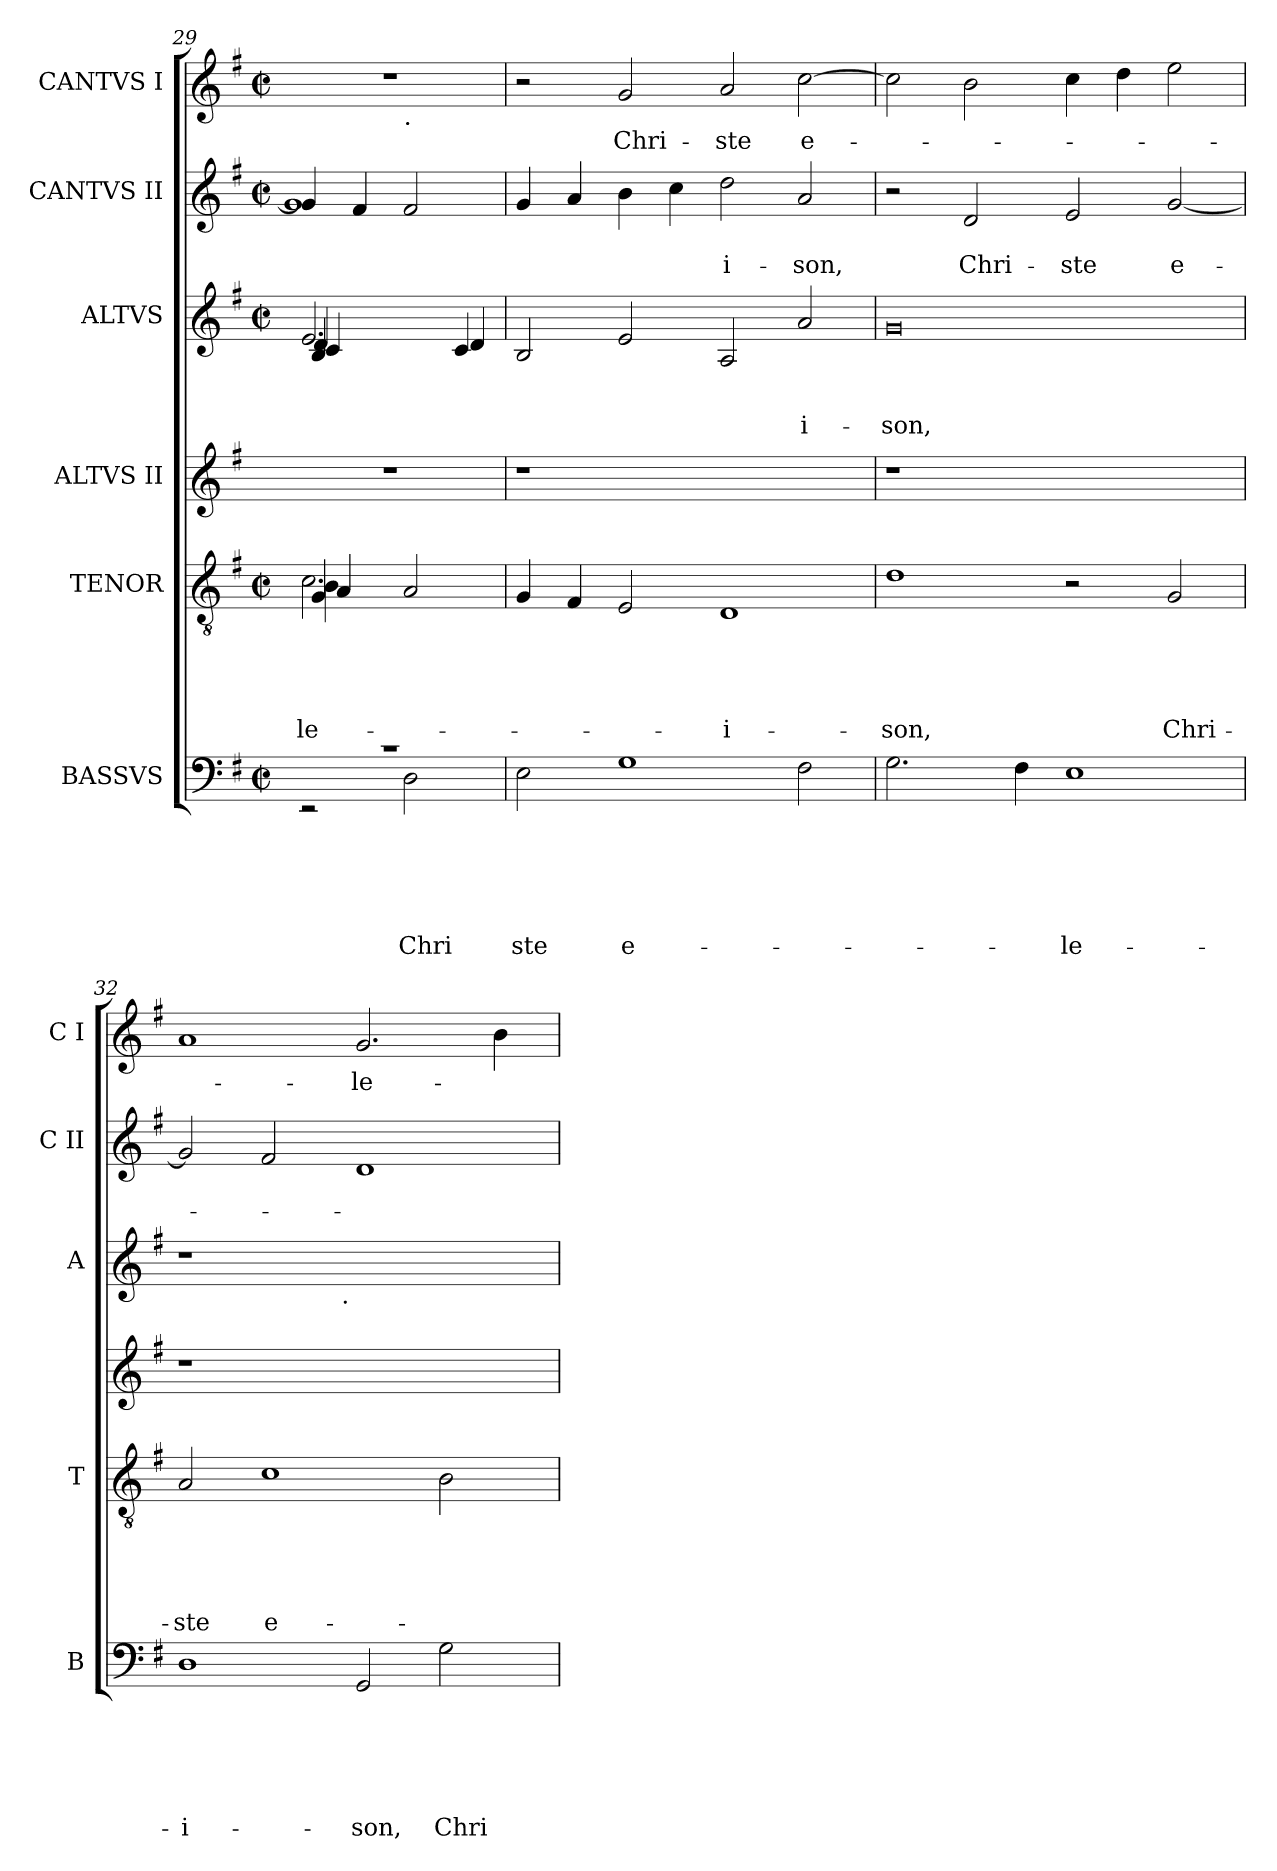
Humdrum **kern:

**kern	**text	**text	**text	**text	**text	**text	**kern	**text	**text	**text	**text	**text	**kern	**kern	**text	**text	**text	**kern	**text	**text	**kern	**text
*part6	*part6	*part6	*part6	*part6	*part6	*part6	*part5	*part5	*part5	*part5	*part5	*part5	*part4	*part3	*part3	*part3	*part3	*part2	*part2	*part2	*part1	*part1
*staff6	*staff6	*staff6	*staff6	*staff6	*staff6	*staff6	*staff5	*staff5	*staff5	*staff5	*staff5	*staff5	*staff4	*staff3	*staff3	*staff3	*staff3	*staff2	*staff2	*staff2	*staff1	*staff1
*I"BASSVS	*	*	*	*	*	*	*I"TENOR	*	*	*	*	*	*I"ALTVS II	*I"ALTVS	*	*	*	*I"CANTVS II	*	*	*I"CANTVS I	*
*I'B	*	*	*	*	*	*	*I'T	*	*	*	*	*	*	*I'A	*	*	*	*I'C II	*	*	*I'C I	*
*clefF4	*	*	*	*	*	*	*clefGv2	*	*	*	*	*	*clefG2	*clefG2	*	*	*	*clefG2	*	*	*clefG2	*
*k[f#]	*	*	*	*	*	*	*k[f#]	*	*	*	*	*	*k[f#]	*k[f#]	*	*	*	*k[f#]	*	*	*k[f#]	*
*G:	*	*	*	*	*	*	*G:	*	*	*	*	*	*G:	*G:	*	*	*	*G:	*	*	*G:	*
*M2/2	*	*	*	*	*	*	*M2/2	*	*	*	*	*	*	*M2/2	*	*	*	*M2/2	*	*	*M2/2	*
*met(c|)	*	*	*	*	*	*	*met(c|)	*	*	*	*	*	*	*met(c|)	*	*	*	*met(c|)	*	*	*met(c|)	*
=29	=29	=29	=29	=29	=29	=29	=29	=29	=29	=29	=29	=29	=29	=29	=29	=29	=29	=29	=29	=29	=29	=29
*^	*	*	*	*	*	*	*	*	*	*	*	*	*	*	*	*	*	*	*	*	*	*
!	!	!	!	!	!	!	!	!	!	!	!	!	!LO:LY:b	!	!	!	!	!	!	!	!	!	!
*	*	*	*	*	*	*	*	*^	*	*	*	*	*	*	*^	*	*	*	*^	*	*	*^	*
*	*	*	*	*	*	*	*	*	*^	*	*	*	*	*	*	*	*^	*	*	*	*	*	*	*	*	*	*
*	*	*	*	*	*	*	*	*	*	*^	*	*	*	*	*	*	*	*	*^	*	*	*	*	*	*	*	*	*	*
1rc	2rEE	.	.	.	.	.	.	2.c\	4B\	4A/	4G/	.	.	.	.	-le-	1r	2.e/	4d/	4c/	4B/	.	.	.	4g/]	1g	.	.	1r	2ryy	.
.	.	.	.	.	.	.	.	.	2.ryy	2.ryy	4ryy	.	.	.	.	.	.	.	2.ryy	2.ryy	2ryy	.	.	.	4f#/	.	.	.	.	.	.
!	!	!	!	!	!	!	!	!	!	!	!	!	!	!	!	!	!	!	!	!	!	!	!	!	!	!	!	!	!	!LO:TX:b:t=.	!
!	!	!	!	!	!	!	!LO:LY:b	!	!	!	!	!	!	!	!	!	!	!	!	!	!	!	!	!	!	!	!	!	!	!	!
.	2D\	.	.	.	.	.	Chri-	.	.	.	2A/	.	.	.	.	.	.	.	.	.	.	.	.	.	2f#/	.	.	.	.	2ryy	.
.	.	.	.	.	.	.	.	4ryy	.	.	.	.	.	.	.	.	.	4c/	.	.	4d/	.	.	.	.	.	.	.	.	.	.
*v	*v	*	*	*	*	*	*	*	*	*	*	*	*	*	*	*	*	*	*	*	*	*	*	*	*v	*v	*	*	*	*	*
*	*	*	*	*	*	*	*v	*v	*v	*v	*	*	*	*	*	*	*	*	*	*	*	*	*	*	*	*	*	*	*
=30	=30	=30	=30	=30	=30	=30	=30	=30	=30	=30	=30	=30	=30	=30	=30	=30	=30	=30	=30	=30	=30	=30	=30	=30	=30	=30
!	!	!	!	!	!	!LO:LY:b	!	!	!	!	!	!	!	!	!	!	!	!	!	!	!	!	!	!	!	!
*	*	*	*	*	*	*	*	*	*	*	*	*	*	*v	*v	*v	*v	*	*	*	*	*	*	*v	*v	*
2E\	.	.	.	.	.	-ste	4G/	.	.	.	.	.	1r	2B/	.	.	.	4g/	.	.	2r	.
.	.	.	.	.	.	.	4F#/	.	.	.	.	.	.	.	.	.	.	4a/	.	.	.	.
!	!	!	!	!	!	!LO:LY:b:rj	!	!	!	!	!	!	!	!	!	!	!	!	!	!	!	!LO:LY:b
1G	.	.	.	.	.	e-	2E/	.	.	.	.	.	.	2e/	.	.	.	4b\	.	.	2g/	Chri-
.	.	.	.	.	.	.	.	.	.	.	.	.	.	.	.	.	.	4cc\	.	.	.	.
!	!	!	!	!	!	!	!	!	!	!	!	!LO:LY:b:rj	!	!	!	!	!	!	!	!LO:LY:b	!	!LO:LY:b
.	.	.	.	.	.	.	1D	.	.	.	.	-i-	1ryy	2A/	.	.	.	2dd\	.	-i-	2a/	-ste
!	!	!	!	!	!	!	!	!	!	!	!	!	!	!	!	!	!LO:LY:b	!	!	!LO:LY:b	!	!LO:LY:b
2F#\	.	.	.	.	.	.	.	.	.	.	.	.	.	2a/	.	.	-i-	2a/	.	-son,	[>2cc\	e-
!!LO:PB:g=z
=31	=31	=31	=31	=31	=31	=31	=31	=31	=31	=31	=31	=31	=31	=31	=31	=31	=31	=31	=31	=31	=31	=31
!	!	!	!	!	!	!	!	!	!	!	!	!LO:LY:b	!	!	!	!	!LO:LY:b	!	!	!	!	!
2.G\	.	.	.	.	.	.	1d	.	.	.	.	-son,	1r	0g	.	.	-son,	2r	.	.	2cc\]	.
!	!	!	!	!	!	!	!	!	!	!	!	!	!	!	!	!	!	!	!	!LO:LY:b	!	!
.	.	.	.	.	.	.	.	.	.	.	.	.	.	.	.	.	.	2d/	.	Chri-	2b\	.
4F#\	.	.	.	.	.	.	.	.	.	.	.	.	.	.	.	.	.	.	.	.	.	.
!	!	!	!	!	!	!LO:LY:b	!	!	!	!	!	!	!	!	!	!	!	!	!	!LO:LY:b	!	!
1E	.	.	.	.	.	-le-	2r	.	.	.	.	.	1ryy	.	.	.	.	2e/	.	-ste	4cc\	.
.	.	.	.	.	.	.	.	.	.	.	.	.	.	.	.	.	.	.	.	.	4dd\	.
!	!	!	!	!	!	!	!	!	!	!	!	!LO:LY:b	!	!	!	!	!	!	!	!LO:LY:b	!	!
.	.	.	.	.	.	.	2G/	.	.	.	.	Chri-	.	.	.	.	.	[<2g/	.	e-	2ee\	.
=32	=32	=32	=32	=32	=32	=32	=32	=32	=32	=32	=32	=32	=32	=32	=32	=32	=32	=32	=32	=32	=32	=32
!	!	!	!	!	!	!LO:LY:b:rj	!	!	!	!	!	!LO:LY:b	!	!	!	!	!	!	!	!	!	!
*	*	*	*	*	*	*	*	*	*	*	*	*	*	*^	*	*	*	*	*	*	*	*
1D	.	.	.	.	.	-i-	2A/	.	.	.	.	-ste	1r	1r	2ryy	.	.	.	2g/]	.	.	1a	.
!	!	!	!	!	!	!	!	!	!	!	!	!LO:LY:b:rj	!	!	!	!	!	!	!	!	!	!	!
.	.	.	.	.	.	.	1c	.	.	.	.	e-	.	.	4...ryy	.	.	.	2f#/	.	.	.	.
!	!	!	!	!	!	!	!	!	!	!	!	!	!	!	!LO:TX:b:t=.	!	!	!	!	!	!	!	!
.	.	.	.	.	.	.	.	.	.	.	.	.	.	.	1ryy	.	.	.	.	.	.	.	.
!	!	!	!	!	!	!LO:LY:b	!	!	!	!	!	!	!	!	!	!	!	!	!	!	!	!	!LO:LY:b
2GG/	.	.	.	.	.	-son,	.	.	.	.	.	.	1ryy	1ryy	.	.	.	.	1d	.	.	2.g/	-le-
!	!	!	!	!	!	!LO:LY:b	!	!	!	!	!	!	!	!	!	!	!	!	!	!	!	!	!
2G\	.	.	.	.	.	Chri-	2B\	.	.	.	.	.	.	.	.	.	.	.	.	.	.	.	.
.	.	.	.	.	.	.	.	.	.	.	.	.	.	.	.	.	.	.	.	.	.	4b\	.
.	.	.	.	.	.	.	.	.	.	.	.	.	.	.	32ryy	.	.	.	.	.	.	.	.
*	*	*	*	*	*	*	*	*	*	*	*	*	*	*v	*v	*	*	*	*	*	*	*	*
=	=	=	=	=	=	=	=	=	=	=	=	=	=	=	=	=	=	=	=	=	=	=
*-	*-	*-	*-	*-	*-	*-	*-	*-	*-	*-	*-	*-	*-	*-	*-	*-	*-	*-	*-	*-	*-	*-
